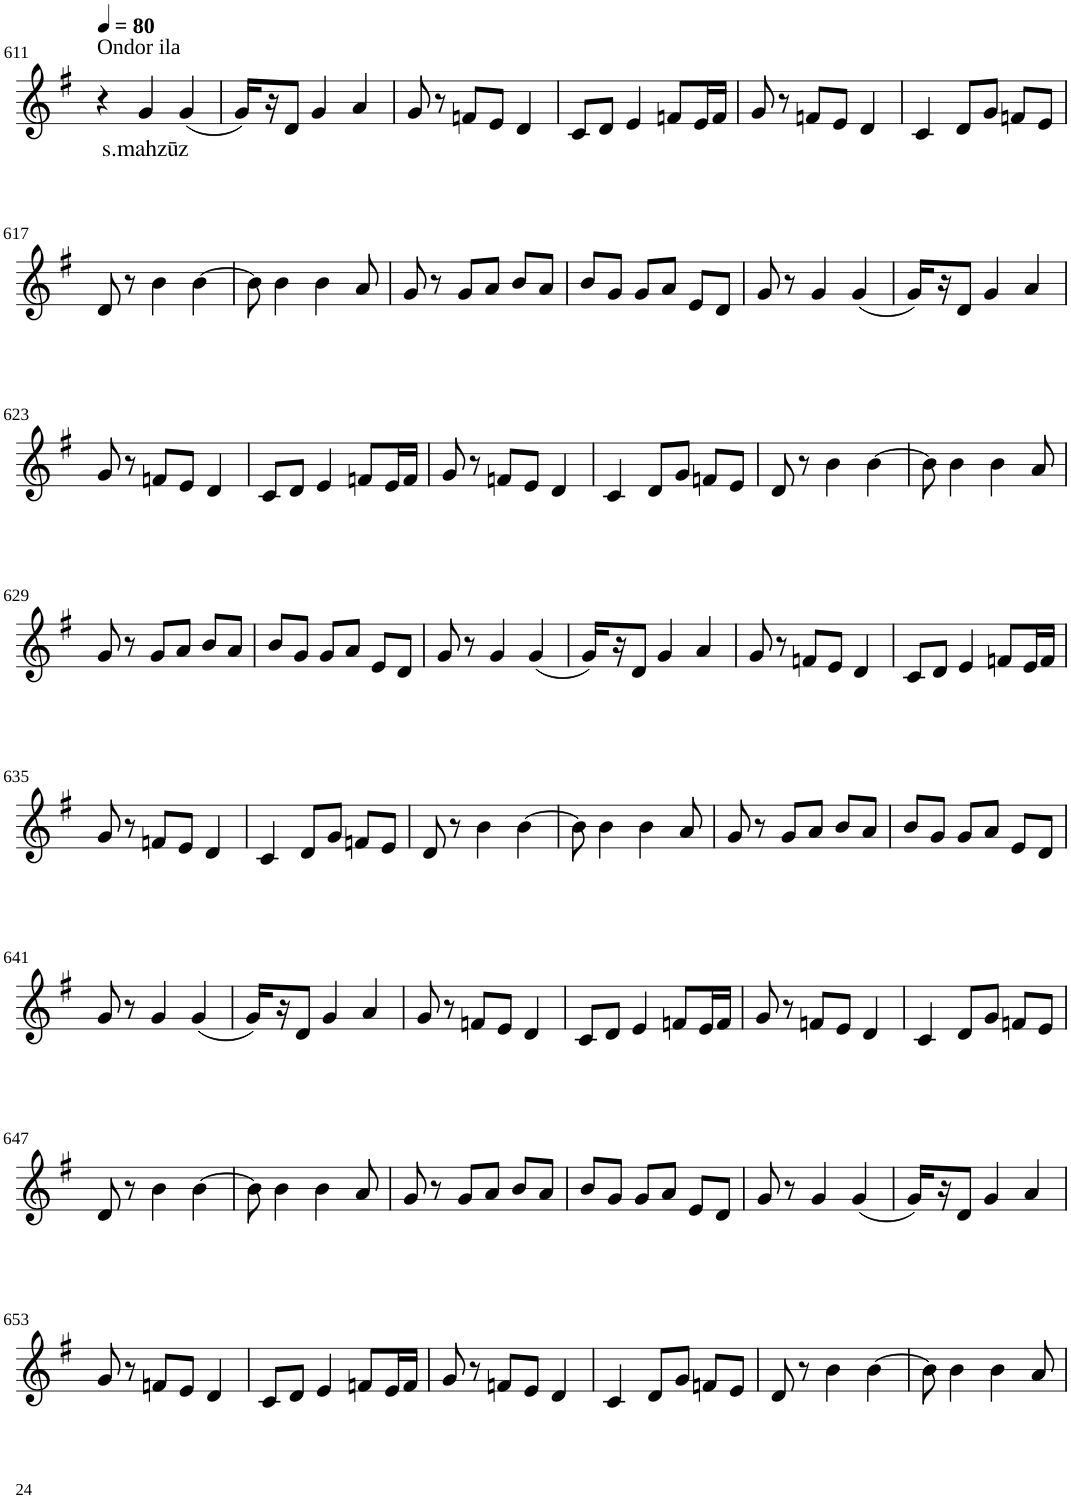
**kern	**text
*part1	*part1
*staff1	*staff1
*I"Violin	*
!!LO:PB:g=z
*clefG2	*
*k[f#]	*
*G:	*
*M3/4	*
*MM80	*
=611	=611
!LO:TX:a:t=Ondor ila	!
4r	.
!	!LO:LY:b
4g/	s.mahzūz
(4g/	.
=612	=612
16g/LL)	.
16r	.
8d/J	.
4g/	.
4a/	.
=613	=613
8g/	.
8r	.
8fn/L	.
8e/J	.
4d/	.
=614	=614
8c/L	.
8d/J	.
4e/	.
8fn/L	.
16e/L	.
16f/JJ	.
=615	=615
8g/	.
8r	.
8fn/L	.
8e/J	.
4d/	.
=616	=616
4c/	.
8d/L	.
8g/J	.
8fn/L	.
8e/J	.
!!LO:LB:g=z
=617	=617
8d/	.
8r	.
4b\	.
[4b\	.
=618	=618
8b\]	.
4b\	.
4b\	.
8a/	.
=619	=619
8g/	.
8r	.
8g/L	.
8a/J	.
8b/L	.
8a/J	.
=620	=620
8b/L	.
8g/J	.
8g/L	.
8a/J	.
8e/L	.
8d/J	.
=621	=621
8g/	.
8r	.
4g/	.
(4g/	.
=622	=622
16g/LL)	.
16r	.
8d/J	.
4g/	.
4a/	.
!!LO:LB:g=z
=623	=623
8g/	.
8r	.
8fn/L	.
8e/J	.
4d/	.
=624	=624
8c/L	.
8d/J	.
4e/	.
8fn/L	.
16e/L	.
16f/JJ	.
=625	=625
8g/	.
8r	.
8fn/L	.
8e/J	.
4d/	.
=626	=626
4c/	.
8d/L	.
8g/J	.
8fn/L	.
8e/J	.
=627	=627
8d/	.
8r	.
4b\	.
[4b\	.
=628	=628
8b\]	.
4b\	.
4b\	.
8a/	.
!!LO:LB:g=z
=629	=629
8g/	.
8r	.
8g/L	.
8a/J	.
8b/L	.
8a/J	.
=630	=630
8b/L	.
8g/J	.
8g/L	.
8a/J	.
8e/L	.
8d/J	.
=631	=631
8g/	.
8r	.
4g/	.
(4g/	.
=632	=632
16g/LL)	.
16r	.
8d/J	.
4g/	.
4a/	.
=633	=633
8g/	.
8r	.
8fn/L	.
8e/J	.
4d/	.
=634	=634
8c/L	.
8d/J	.
4e/	.
8fn/L	.
16e/L	.
16f/JJ	.
!!LO:LB:g=z
=635	=635
8g/	.
8r	.
8fn/L	.
8e/J	.
4d/	.
=636	=636
4c/	.
8d/L	.
8g/J	.
8fn/L	.
8e/J	.
=637	=637
8d/	.
8r	.
4b\	.
[4b\	.
=638	=638
8b\]	.
4b\	.
4b\	.
8a/	.
=639	=639
8g/	.
8r	.
8g/L	.
8a/J	.
8b/L	.
8a/J	.
=640	=640
8b/L	.
8g/J	.
8g/L	.
8a/J	.
8e/L	.
8d/J	.
!!LO:LB:g=z
=641	=641
8g/	.
8r	.
4g/	.
(4g/	.
=642	=642
16g/LL)	.
16r	.
8d/J	.
4g/	.
4a/	.
=643	=643
8g/	.
8r	.
8fn/L	.
8e/J	.
4d/	.
=644	=644
8c/L	.
8d/J	.
4e/	.
8fn/L	.
16e/L	.
16f/JJ	.
=645	=645
8g/	.
8r	.
8fn/L	.
8e/J	.
4d/	.
=646	=646
4c/	.
8d/L	.
8g/J	.
8fn/L	.
8e/J	.
!!LO:LB:g=z
=647	=647
8d/	.
8r	.
4b\	.
[4b\	.
=648	=648
8b\]	.
4b\	.
4b\	.
8a/	.
=649	=649
8g/	.
8r	.
8g/L	.
8a/J	.
8b/L	.
8a/J	.
=650	=650
8b/L	.
8g/J	.
8g/L	.
8a/J	.
8e/L	.
8d/J	.
=651	=651
8g/	.
8r	.
4g/	.
(4g/	.
=652	=652
16g/LL)	.
16r	.
8d/J	.
4g/	.
4a/	.
!!LO:LB:g=z
=653	=653
8g/	.
8r	.
8fn/L	.
8e/J	.
4d/	.
=654	=654
8c/L	.
8d/J	.
4e/	.
8fn/L	.
16e/L	.
16f/JJ	.
=655	=655
8g/	.
8r	.
8fn/L	.
8e/J	.
4d/	.
=656	=656
4c/	.
8d/L	.
8g/J	.
8fn/L	.
8e/J	.
=657	=657
8d/	.
8r	.
4b\	.
[4b\	.
=658	=658
8b\]	.
4b\	.
4b\	.
8a/	.
=	=
*-	*-
